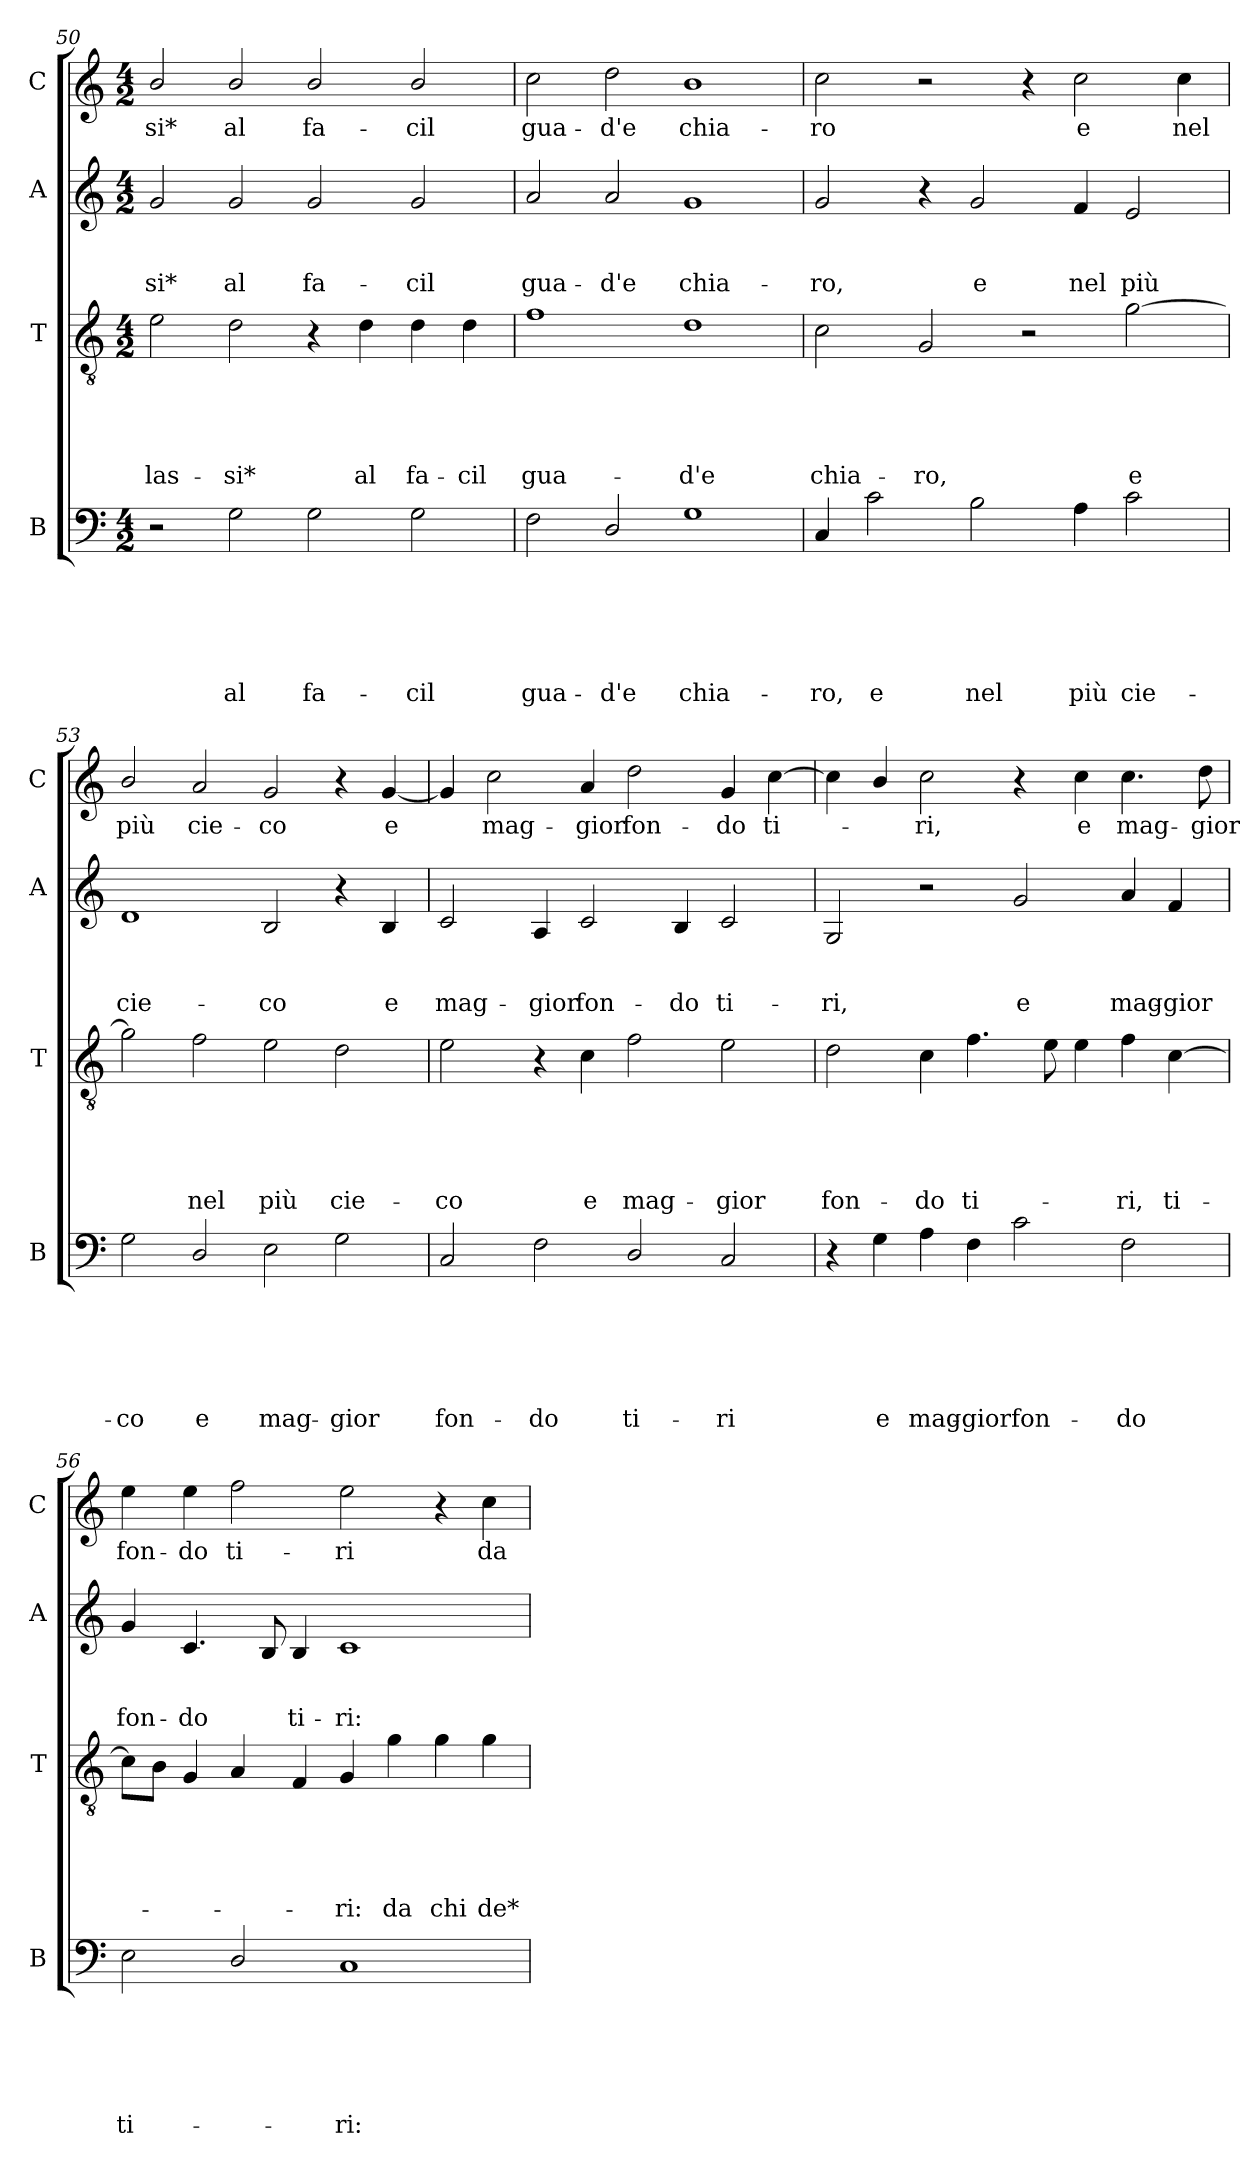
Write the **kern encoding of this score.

**kern	**text	**text	**text	**text	**text	**text	**kern	**text	**text	**text	**text	**text	**kern	**text	**text	**text	**kern	**text
*part4	*part4	*part4	*part4	*part4	*part4	*part4	*part3	*part3	*part3	*part3	*part3	*part3	*part2	*part2	*part2	*part2	*part1	*part1
*staff4	*staff4	*staff4	*staff4	*staff4	*staff4	*staff4	*staff3	*staff3	*staff3	*staff3	*staff3	*staff3	*staff2	*staff2	*staff2	*staff2	*staff1	*staff1
*I"B	*	*	*	*	*	*	*I"T	*	*	*	*	*	*I"A	*	*	*	*I"C	*
*I'B	*	*	*	*	*	*	*I'T	*	*	*	*	*	*I'A	*	*	*	*I'C	*
!!LO:LB:g=z
*clefF4	*	*	*	*	*	*	*clefGv2	*	*	*	*	*	*clefG2	*	*	*	*clefG2	*
*k[]	*	*	*	*	*	*	*k[]	*	*	*	*	*	*k[]	*	*	*	*k[]	*
*C:	*	*	*	*	*	*	*C:	*	*	*	*	*	*C:	*	*	*	*C:	*
*M4/2	*	*	*	*	*	*	*M4/2	*	*	*	*	*	*M4/2	*	*	*	*M4/2	*
=50	=50	=50	=50	=50	=50	=50	=50	=50	=50	=50	=50	=50	=50	=50	=50	=50	=50	=50
!	!	!	!	!	!	!	!	!	!	!	!	!LO:LY:b	!	!	!	!LO:LY:b	!	!LO:LY:b
2r	.	.	.	.	.	.	2e\	.	.	.	.	las-	2g/	.	.	-si*	2b/	-si*
!	!	!	!	!	!	!LO:LY:b	!	!	!	!	!	!LO:LY:b	!	!	!	!LO:LY:b	!	!LO:LY:b
2G\	.	.	.	.	.	al	2d\	.	.	.	.	-si*	2g/	.	.	al	2b/	al
!	!	!	!	!	!	!LO:LY:b	!	!	!	!	!	!	!	!	!	!LO:LY:b	!	!LO:LY:b
2G\	.	.	.	.	.	fa-	4r	.	.	.	.	.	2g/	.	.	fa-	2b/	fa-
!	!	!	!	!	!	!	!	!	!	!	!	!LO:LY:b	!	!	!	!	!	!
.	.	.	.	.	.	.	4d\	.	.	.	.	al	.	.	.	.	.	.
!	!	!	!	!	!	!LO:LY:b	!	!	!	!	!	!LO:LY:b	!	!	!	!LO:LY:b	!	!LO:LY:b
2G\	.	.	.	.	.	-cil	4d\	.	.	.	.	fa-	2g/	.	.	-cil	2b/	-cil
!	!	!	!	!	!	!	!	!	!	!	!	!LO:LY:b	!	!	!	!	!	!
.	.	.	.	.	.	.	4d\	.	.	.	.	-cil	.	.	.	.	.	.
=51	=51	=51	=51	=51	=51	=51	=51	=51	=51	=51	=51	=51	=51	=51	=51	=51	=51	=51
!	!	!	!	!	!	!LO:LY:b	!	!	!	!	!	!LO:LY:b	!	!	!	!LO:LY:b	!	!LO:LY:b
2F\	.	.	.	.	.	gua-	1f	.	.	.	.	gua-	2a/	.	.	gua-	2cc\	gua-
!	!	!	!	!	!	!LO:LY:b	!	!	!	!	!	!	!	!	!	!LO:LY:b	!	!LO:LY:b
2D/	.	.	.	.	.	-d'e	.	.	.	.	.	.	2a/	.	.	-d'e	2dd\	-d'e
!	!	!	!	!	!	!LO:LY:b	!	!	!	!	!	!LO:LY:b	!	!	!	!LO:LY:b	!	!LO:LY:b
1G	.	.	.	.	.	chia-	1d	.	.	.	.	-d'e	1g	.	.	chia-	1b	chia-
=52	=52	=52	=52	=52	=52	=52	=52	=52	=52	=52	=52	=52	=52	=52	=52	=52	=52	=52
!	!	!	!	!	!	!LO:LY:b	!	!	!	!	!	!LO:LY:b	!	!	!	!LO:LY:b	!	!LO:LY:b
4C/	.	.	.	.	.	-ro,	2c\	.	.	.	.	chia-	2g/	.	.	-ro,	2cc\	-ro
!	!	!	!	!	!	!LO:LY:b	!	!	!	!	!	!	!	!	!	!	!	!
2c\	.	.	.	.	.	e	.	.	.	.	.	.	.	.	.	.	.	.
!	!	!	!	!	!	!	!	!	!	!	!	!LO:LY:b	!	!	!	!	!	!
.	.	.	.	.	.	.	2G/	.	.	.	.	-ro,	4r	.	.	.	2r	.
!	!	!	!	!	!	!LO:LY:b	!	!	!	!	!	!	!	!	!	!LO:LY:b	!	!
2B\	.	.	.	.	.	nel	.	.	.	.	.	.	2g/	.	.	e	.	.
.	.	.	.	.	.	.	2r	.	.	.	.	.	.	.	.	.	4r	.
!	!	!	!	!	!	!LO:LY:b	!	!	!	!	!	!	!	!	!	!LO:LY:b	!	!LO:LY:b
4A\	.	.	.	.	.	più	.	.	.	.	.	.	4f/	.	.	nel	2cc\	e
!	!	!	!	!	!	!LO:LY:b	!	!	!	!	!	!LO:LY:b	!	!	!	!LO:LY:b	!	!
2c\	.	.	.	.	.	cie-	[>2g\	.	.	.	.	e	2e/	.	.	più	.	.
!	!	!	!	!	!	!	!	!	!	!	!	!	!	!	!	!	!	!LO:LY:b
.	.	.	.	.	.	.	.	.	.	.	.	.	.	.	.	.	4cc\	nel
=53	=53	=53	=53	=53	=53	=53	=53	=53	=53	=53	=53	=53	=53	=53	=53	=53	=53	=53
!	!	!	!	!	!	!LO:LY:b	!	!	!	!	!	!	!	!	!	!LO:LY:b	!	!LO:LY:b
2G\	.	.	.	.	.	-co	2g\]	.	.	.	.	.	1d	.	.	cie-	2b/	più
!	!	!	!	!	!	!LO:LY:b:rj	!	!	!	!	!	!LO:LY:b	!	!	!	!	!	!LO:LY:b
2D/	.	.	.	.	.	e	2f\	.	.	.	.	nel	.	.	.	.	2a/	cie-
!	!	!	!	!	!	!LO:LY:b	!	!	!	!	!	!LO:LY:b	!	!	!	!LO:LY:b	!	!LO:LY:b
2E\	.	.	.	.	.	mag-	2e\	.	.	.	.	più	2B/	.	.	-co	2g/	-co
!	!	!	!	!	!	!LO:LY:b	!	!	!	!	!	!LO:LY:b	!	!	!	!	!	!
2G\	.	.	.	.	.	-gior	2d\	.	.	.	.	cie-	4r	.	.	.	4r	.
!	!	!	!	!	!	!	!	!	!	!	!	!	!	!	!	!LO:LY:b	!	!LO:LY:b:rj
.	.	.	.	.	.	.	.	.	.	.	.	.	4B/	.	.	e	[>4g/	e
!!LO:PB:g=z
=54	=54	=54	=54	=54	=54	=54	=54	=54	=54	=54	=54	=54	=54	=54	=54	=54	=54	=54
!	!	!	!	!	!	!LO:LY:b	!	!	!	!	!	!LO:LY:b	!	!	!	!LO:LY:b	!	!
2C/	.	.	.	.	.	fon-	2e\	.	.	.	.	-co	2c/	.	.	mag-	4g/]	.
!	!	!	!	!	!	!	!	!	!	!	!	!	!	!	!	!	!	!LO:LY:b
.	.	.	.	.	.	.	.	.	.	.	.	.	.	.	.	.	2cc\	mag-
!	!	!	!	!	!	!LO:LY:b	!	!	!	!	!	!	!	!	!	!LO:LY:b	!	!
2F\	.	.	.	.	.	-do	4r	.	.	.	.	.	4A/	.	.	-gior	.	.
!	!	!	!	!	!	!	!	!	!	!	!	!LO:LY:b	!	!	!	!LO:LY:b	!	!LO:LY:b
.	.	.	.	.	.	.	4c\	.	.	.	.	e	2c/	.	.	fon-	4a/	-gior
!	!	!	!	!	!	!LO:LY:b	!	!	!	!	!	!LO:LY:b	!	!	!	!	!	!LO:LY:b
2D/	.	.	.	.	.	ti-	2f\	.	.	.	.	mag-	.	.	.	.	2dd\	fon-
!	!	!	!	!	!	!	!	!	!	!	!	!	!	!	!	!LO:LY:b	!	!
.	.	.	.	.	.	.	.	.	.	.	.	.	4B/	.	.	-do	.	.
!	!	!	!	!	!	!LO:LY:b	!	!	!	!	!	!LO:LY:b	!	!	!	!LO:LY:b	!	!LO:LY:b
2C/	.	.	.	.	.	-ri	2e\	.	.	.	.	-gior	2c/	.	.	ti-	4g/	-do
!	!	!	!	!	!	!	!	!	!	!	!	!	!	!	!	!	!	!LO:LY:b
.	.	.	.	.	.	.	.	.	.	.	.	.	.	.	.	.	[>4cc\	ti-
=55	=55	=55	=55	=55	=55	=55	=55	=55	=55	=55	=55	=55	=55	=55	=55	=55	=55	=55
!	!	!	!	!	!	!	!	!	!	!	!	!LO:LY:b	!	!	!	!LO:LY:b	!	!
4r	.	.	.	.	.	.	2d\	.	.	.	.	fon-	2G/	.	.	-ri,	4cc\]	.
!	!	!	!	!	!	!LO:LY:b	!	!	!	!	!	!	!	!	!	!	!	!
4G\	.	.	.	.	.	e	.	.	.	.	.	.	.	.	.	.	4b/	.
!	!	!	!	!	!	!LO:LY:b	!	!	!	!	!	!LO:LY:b	!	!	!	!	!	!LO:LY:b
4A\	.	.	.	.	.	mag-	4c\	.	.	.	.	-do	2r	.	.	.	2cc\	-ri,
!	!	!	!	!	!	!LO:LY:b	!	!	!	!	!	!LO:LY:b	!	!	!	!	!	!
4F\	.	.	.	.	.	-giorfon-	4.f\	.	.	.	.	ti-	.	.	.	.	.	.
!	!	!	!	!	!	!	!	!	!	!	!	!	!	!	!	!LO:LY:b	!	!
2c\	.	.	.	.	.	.	.	.	.	.	.	.	2g/	.	.	e	4r	.
.	.	.	.	.	.	.	8e\	.	.	.	.	.	.	.	.	.	.	.
!	!	!	!	!	!	!	!	!	!	!	!	!	!	!	!	!	!	!LO:LY:b
.	.	.	.	.	.	.	4e\	.	.	.	.	.	.	.	.	.	4cc\	e
!	!	!	!	!	!	!LO:LY:b	!	!	!	!	!	!LO:LY:b	!	!	!	!LO:LY:b	!	!LO:LY:b
2F\	.	.	.	.	.	-do	4f\	.	.	.	.	-ri,	4a/	.	.	mag-	4.cc\	mag-
!	!	!	!	!	!	!	!	!	!	!	!	!LO:LY:b	!	!	!	!LO:LY:b	!	!
.	.	.	.	.	.	.	[>4c\	.	.	.	.	ti-	4f/	.	.	-gior	.	.
!	!	!	!	!	!	!	!	!	!	!	!	!	!	!	!	!	!	!LO:LY:b
.	.	.	.	.	.	.	.	.	.	.	.	.	.	.	.	.	8dd\	-gior
=56	=56	=56	=56	=56	=56	=56	=56	=56	=56	=56	=56	=56	=56	=56	=56	=56	=56	=56
!	!	!	!	!	!	!LO:LY:b	!	!	!	!	!	!	!	!	!	!LO:LY:b	!	!LO:LY:b
2E\	.	.	.	.	.	ti-	8c\L]	.	.	.	.	.	4g/	.	.	fon-	4ee\	fon-
.	.	.	.	.	.	.	8B\J	.	.	.	.	.	.	.	.	.	.	.
!	!	!	!	!	!	!	!	!	!	!	!	!	!	!	!	!LO:LY:b	!	!LO:LY:b
.	.	.	.	.	.	.	4G/	.	.	.	.	.	4.c/	.	.	-do	4ee\	-do
!	!	!	!	!	!	!	!	!	!	!	!	!	!	!	!	!	!	!LO:LY:b
2D/	.	.	.	.	.	.	4A/	.	.	.	.	.	.	.	.	.	2ff\	ti-
.	.	.	.	.	.	.	.	.	.	.	.	.	8B/	.	.	.	.	.
!	!	!	!	!	!	!	!	!	!	!	!	!	!	!	!	!LO:LY:b	!	!
.	.	.	.	.	.	.	4F/	.	.	.	.	.	4B/	.	.	ti-	.	.
!	!	!	!	!	!	!LO:LY:b	!	!	!	!	!	!LO:LY:b	!	!	!	!LO:LY:b	!	!LO:LY:b
1C	.	.	.	.	.	-ri:	4G/	.	.	.	.	-ri:	1c	.	.	-ri:	2ee\	-ri
!	!	!	!	!	!	!	!	!	!	!	!	!LO:LY:b	!	!	!	!	!	!
.	.	.	.	.	.	.	4g\	.	.	.	.	da	.	.	.	.	.	.
!	!	!	!	!	!	!	!	!	!	!	!	!LO:LY:b	!	!	!	!	!	!
.	.	.	.	.	.	.	4g\	.	.	.	.	chi	.	.	.	.	4r	.
!	!	!	!	!	!	!	!	!	!	!	!	!LO:LY:b	!	!	!	!	!	!LO:LY:b
.	.	.	.	.	.	.	4g\	.	.	.	.	de*	.	.	.	.	4cc\	da
=	=	=	=	=	=	=	=	=	=	=	=	=	=	=	=	=	=	=
*-	*-	*-	*-	*-	*-	*-	*-	*-	*-	*-	*-	*-	*-	*-	*-	*-	*-	*-
